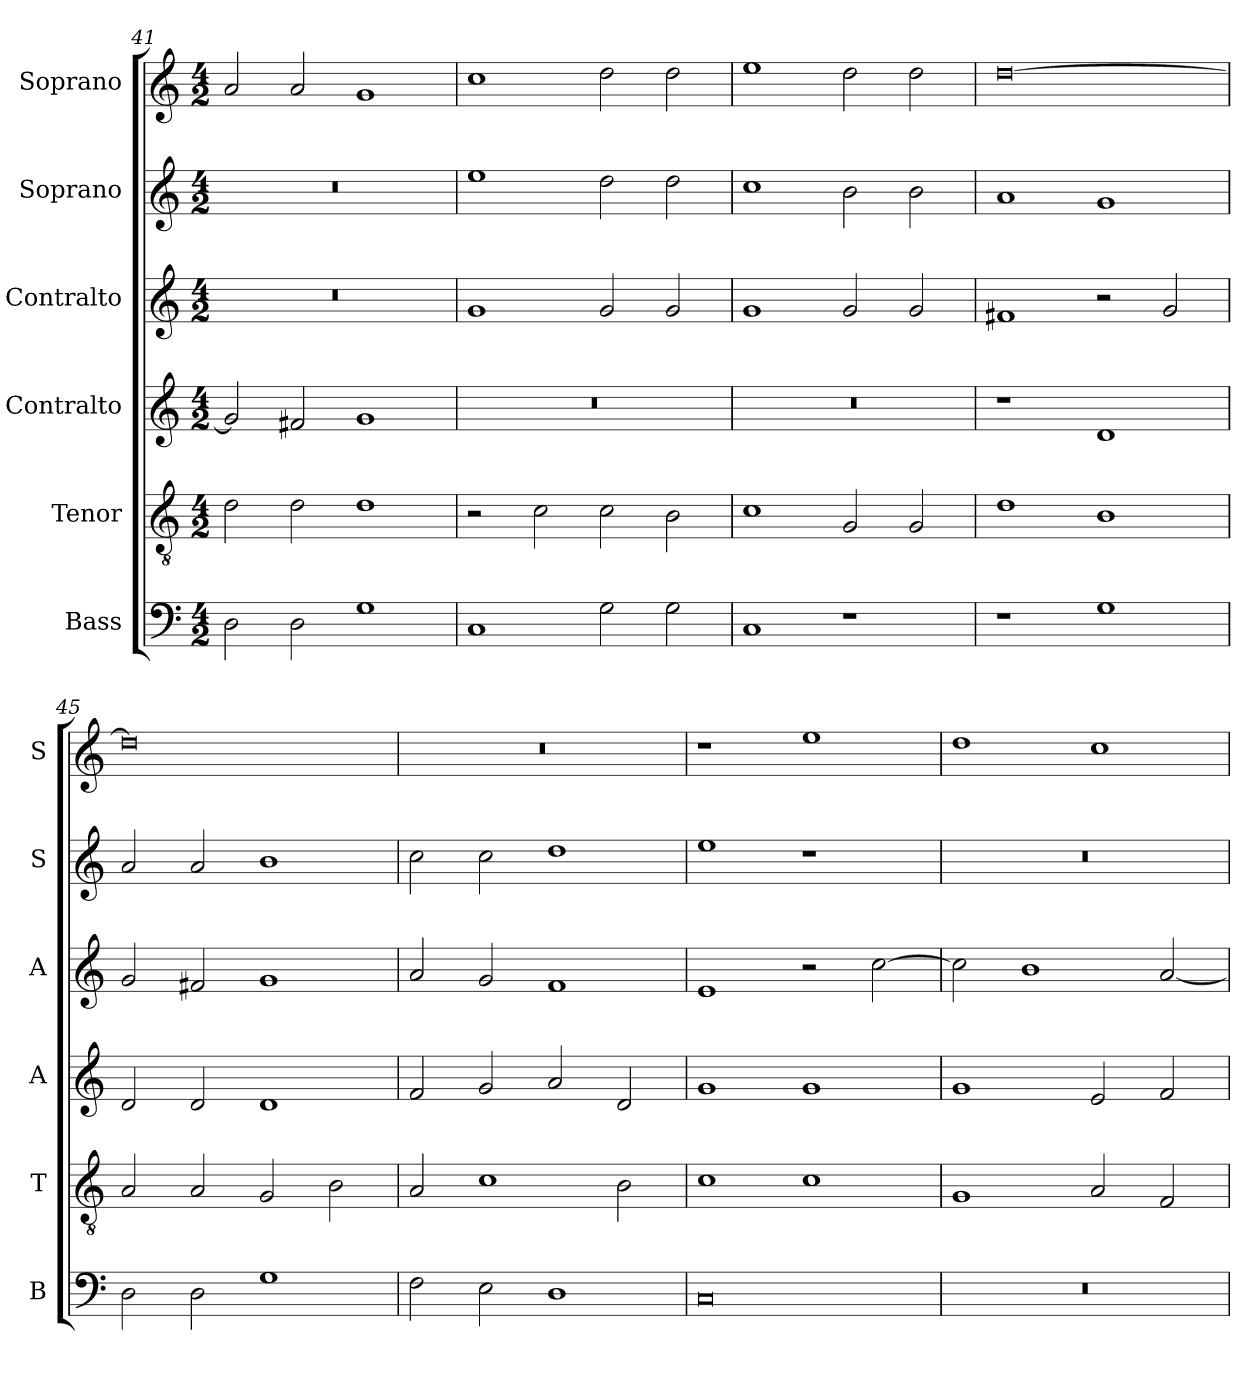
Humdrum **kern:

**kern	**kern	**kern	**kern	**kern	**kern
*part6	*part5	*part4	*part3	*part2	*part1
*staff6	*staff5	*staff4	*staff3	*staff2	*staff1
*I"Bass	*I"Tenor	*I"Contralto	*I"Contralto	*I"Soprano	*I"Soprano
*I'B	*I'T	*I'A	*I'A	*I'S	*I'S
*clefF4	*clefGv2	*clefG2	*clefG2	*clefG2	*clefG2
*k[]	*k[]	*k[]	*k[]	*k[]	*k[]
*C:ion	*C:ion	*C:ion	*C:ion	*C:ion	*C:ion
*M4/2	*M4/2	*M4/2	*M4/2	*M4/2	*M4/2
=41	=41	=41	=41	=41	=41
2D	2d	2g]	0r	0r	2a
2D	2d	2f#X	.	.	2a
1G	1d	1g	.	.	1g
=42	=42	=42	=42	=42	=42
1C	2r	0r	1g	1ee	1cc
.	2c	.	.	.	.
2G	2c	.	2g	2dd	2dd
2G	2B	.	2g	2dd	2dd
=43	=43	=43	=43	=43	=43
1C	1c	0r	1g	1cc	1ee
1r	2G	.	2g	2b	2dd
.	2G	.	2g	2b	2dd
=44	=44	=44	=44	=44	=44
1r	1d	1r	1f#X	1a	[0dd
1G	1B	1d	2r	1g	.
.	.	.	2g	.	.
=45	=45	=45	=45	=45	=45
2D	2A	2d	2g	2a	0dd]
2D	2A	2d	2f#X	2a	.
1G	2G	1d	1g	1b	.
.	2B	.	.	.	.
=46	=46	=46	=46	=46	=46
2F	2A	2f	2a	2cc	0r
2E	1c	2g	2g	2cc	.
1D	.	2a	1f	1dd	.
.	2B	2d	.	.	.
=47	=47	=47	=47	=47	=47
0C	1c	1g	1e	1ee	1r
.	1c	1g	2r	1r	1ee
.	.	.	[2cc	.	.
=48	=48	=48	=48	=48	=48
0r	1G	1g	2cc]	0r	1dd
.	.	.	1b	.	.
.	2A	2e	.	.	1cc
.	2F	2f	[2a	.	.
=	=	=	=	=	=
*-	*-	*-	*-	*-	*-
